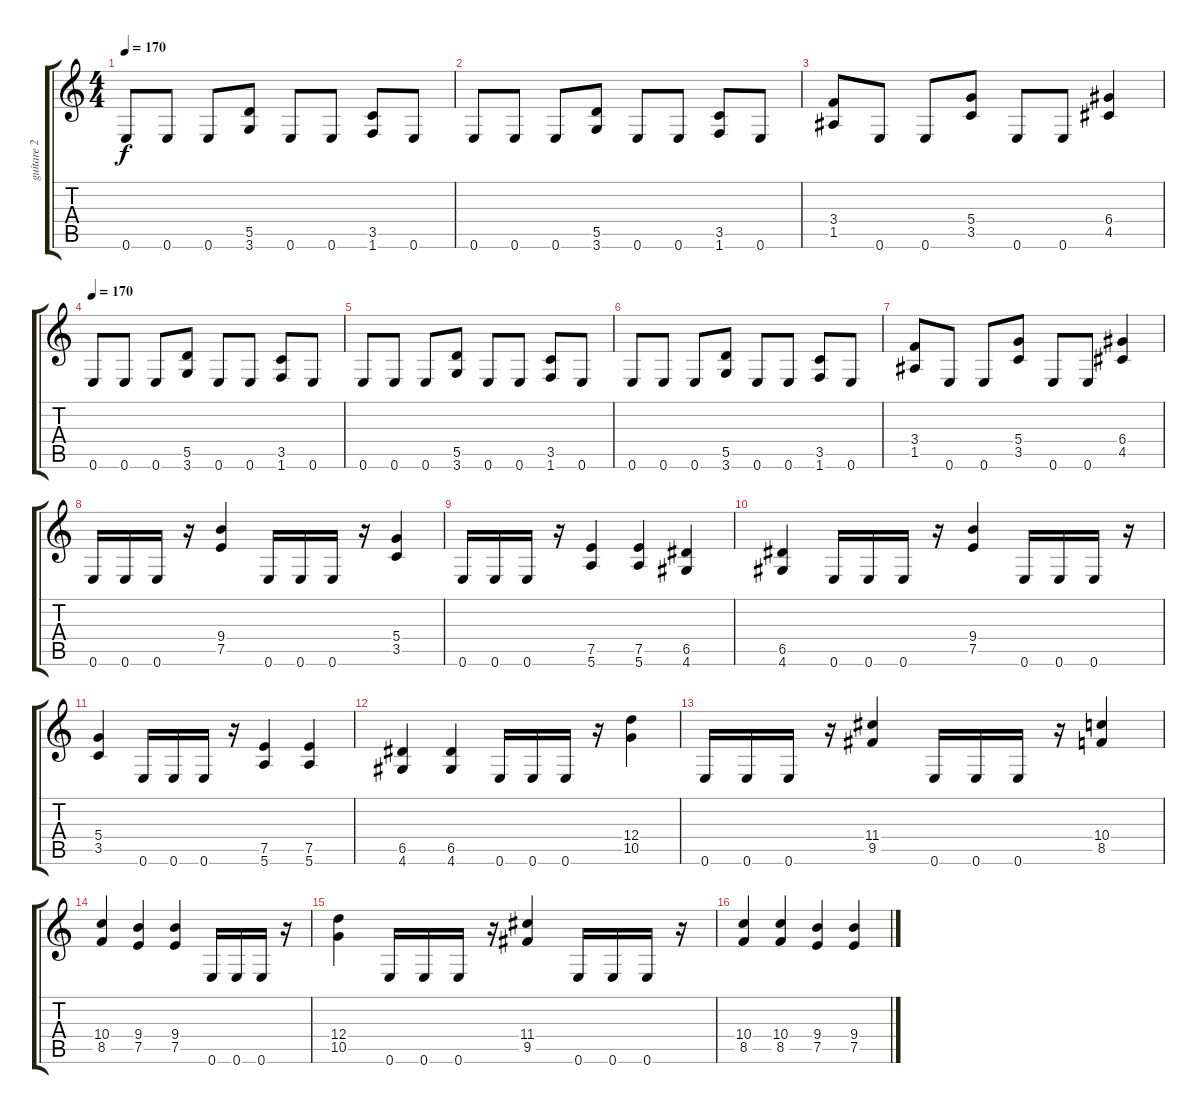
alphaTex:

\track ("guitare 2" "guitare 2") {instrument distortionguitar}
\staff {score tabs}
\tuning (E4 B3 G3 D3 A2 E2) {hide}
\ts (4 4)
\tempo 170
\clef g2
\ks c
0.6.8{dy f} 0.6.8 0.6.8 (5.5 3.6).8 0.6.8 0.6.8 (3.5 1.6).8 0.6.8 |
0.6.8 0.6.8 0.6.8 (5.5 3.6).8 0.6.8 0.6.8 (3.5 1.6).8 0.6.8 |
(3.4 1.5).8 0.6.8 0.6.8 (5.4 3.5).8 0.6.8 0.6.8 (6.4 4.5).4 |
\tempo 170
0.6.8 0.6.8 0.6.8 (5.5 3.6).8 0.6.8 0.6.8 (3.5 1.6).8 0.6.8 |
0.6.8 0.6.8 0.6.8 (5.5 3.6).8 0.6.8 0.6.8 (3.5 1.6).8 0.6.8 |
0.6.8 0.6.8 0.6.8 (5.5 3.6).8 0.6.8 0.6.8 (3.5 1.6).8 0.6.8 |
(3.4 1.5).8 0.6.8 0.6.8 (5.4 3.5).8 0.6.8 0.6.8 (6.4 4.5).4 |
0.6.16 0.6.16 0.6.16 r.16 (9.4 7.5).4 0.6.16 0.6.16 0.6.16 r.16 (5.4 3.5).4 |
0.6.16 0.6.16 0.6.16 r.16 (7.5 5.6).4 (7.5 5.6).4 (6.5 4.6).4 |
(6.5 4.6).4 0.6.16 0.6.16 0.6.16 r.16 (9.4 7.5).4 0.6.16 0.6.16 0.6.16 r.16 |
(5.4 3.5).4 0.6.16 0.6.16 0.6.16 r.16 (7.5 5.6).4 (7.5 5.6).4 |
(6.5 4.6).4 (6.5 4.6).4 0.6.16 0.6.16 0.6.16 r.16 (12.4 10.5).4 |
0.6.16 0.6.16 0.6.16 r.16 (11.4 9.5).4 0.6.16 0.6.16 0.6.16 r.16 (10.4 8.5).4 |
(10.4 8.5).4 (9.4 7.5).4 (9.4 7.5).4 0.6.16 0.6.16 0.6.16 r.16 |
(12.4 10.5).4 0.6.16 0.6.16 0.6.16 r.16 (11.4 9.5).4 0.6.16 0.6.16 0.6.16 r.16 |
(10.4 8.5).4 (10.4 8.5).4 (9.4 7.5).4 (9.4 7.5).4
